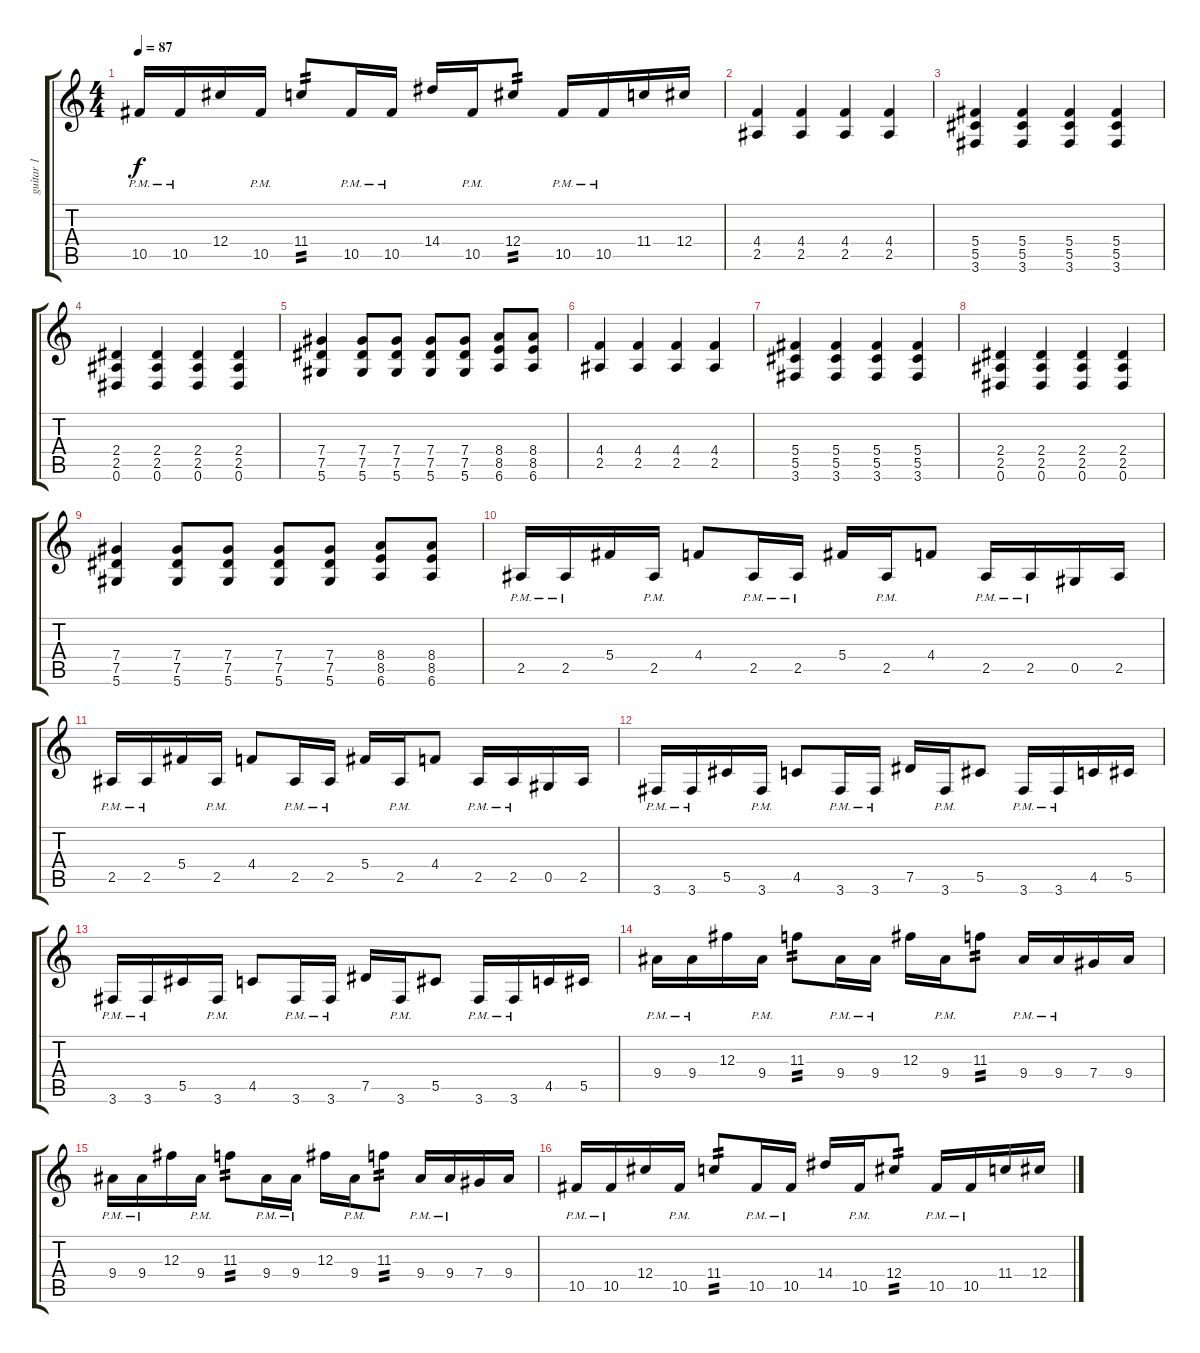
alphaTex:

\track ("guitar 1" "guitar 1") {instrument distortionguitar}
\staff {score tabs}
\tuning (Eb4 Bb3 Gb3 Db3 Ab2 Eb2) {hide}
\ts (4 4)
\tempo 87
\clef g2
\ks c
10.5{pm}.16{dy f} 10.5{pm}.16 12.4.16 10.5{pm}.16 11.4.8{tp 2} 10.5{pm}.16 10.5{pm}.16 14.4.16 10.5{pm}.16 12.4.8{tp 2} 10.5{pm}.16 10.5{pm}.16 11.4.16 12.4.16 |
(4.4 2.5).4 (4.4 2.5).4 (4.4 2.5).4 (4.4 2.5).4 |
(5.4 5.5 3.6).4 (5.4 5.5 3.6).4 (5.4 5.5 3.6).4 (5.4 5.5 3.6).4 |
(2.4 2.5 0.6).4 (2.4 2.5 0.6).4 (2.4 2.5 0.6).4 (2.4 2.5 0.6).4 |
(7.4 7.5 5.6).4 (7.4 7.5 5.6).8 (7.4 7.5 5.6).8 (7.4 7.5 5.6).8 (7.4 7.5 5.6).8 (8.4 8.5 6.6).8 (8.4 8.5 6.6).8 |
(4.4 2.5).4 (4.4 2.5).4 (4.4 2.5).4 (4.4 2.5).4 |
(5.4 5.5 3.6).4 (5.4 5.5 3.6).4 (5.4 5.5 3.6).4 (5.4 5.5 3.6).4 |
(2.4 2.5 0.6).4 (2.4 2.5 0.6).4 (2.4 2.5 0.6).4 (2.4 2.5 0.6).4 |
(7.4 7.5 5.6).4 (7.4 7.5 5.6).8 (7.4 7.5 5.6).8 (7.4 7.5 5.6).8 (7.4 7.5 5.6).8 (8.4 8.5 6.6).8 (8.4 8.5 6.6).8 |
2.5{pm}.16 2.5{pm}.16 5.4.16 2.5{pm}.16 4.4.8 2.5{pm}.16 2.5{pm}.16 5.4.16 2.5{pm}.16 4.4.8 2.5{pm}.16 2.5{pm}.16 0.5.16 2.5.16 |
2.5{pm}.16 2.5{pm}.16 5.4.16 2.5{pm}.16 4.4.8 2.5{pm}.16 2.5{pm}.16 5.4.16 2.5{pm}.16 4.4.8 2.5{pm}.16 2.5{pm}.16 0.5.16 2.5.16 |
3.6{pm}.16 3.6{pm}.16 5.5.16 3.6{pm}.16 4.5.8 3.6{pm}.16 3.6{pm}.16 7.5.16 3.6{pm}.16 5.5.8 3.6{pm}.16 3.6{pm}.16 4.5.16 5.5.16 |
3.6{pm}.16 3.6{pm}.16 5.5.16 3.6{pm}.16 4.5.8 3.6{pm}.16 3.6{pm}.16 7.5.16 3.6{pm}.16 5.5.8 3.6{pm}.16 3.6{pm}.16 4.5.16 5.5.16 |
9.4{pm}.16 9.4{pm}.16 12.3.16 9.4{pm}.16 11.3.8{tp 2} 9.4{pm}.16 9.4{pm}.16 12.3.16 9.4{pm}.16 11.3.8{tp 2} 9.4{pm}.16 9.4{pm}.16 7.4.16 9.4.16 |
9.4{pm}.16 9.4{pm}.16 12.3.16 9.4{pm}.16 11.3.8{tp 2} 9.4{pm}.16 9.4{pm}.16 12.3.16 9.4{pm}.16 11.3.8{tp 2} 9.4{pm}.16 9.4{pm}.16 7.4.16 9.4.16 |
10.5{pm}.16 10.5{pm}.16 12.4.16 10.5{pm}.16 11.4.8{tp 2} 10.5{pm}.16 10.5{pm}.16 14.4.16 10.5{pm}.16 12.4.8{tp 2} 10.5{pm}.16 10.5{pm}.16 11.4.16 12.4.16
